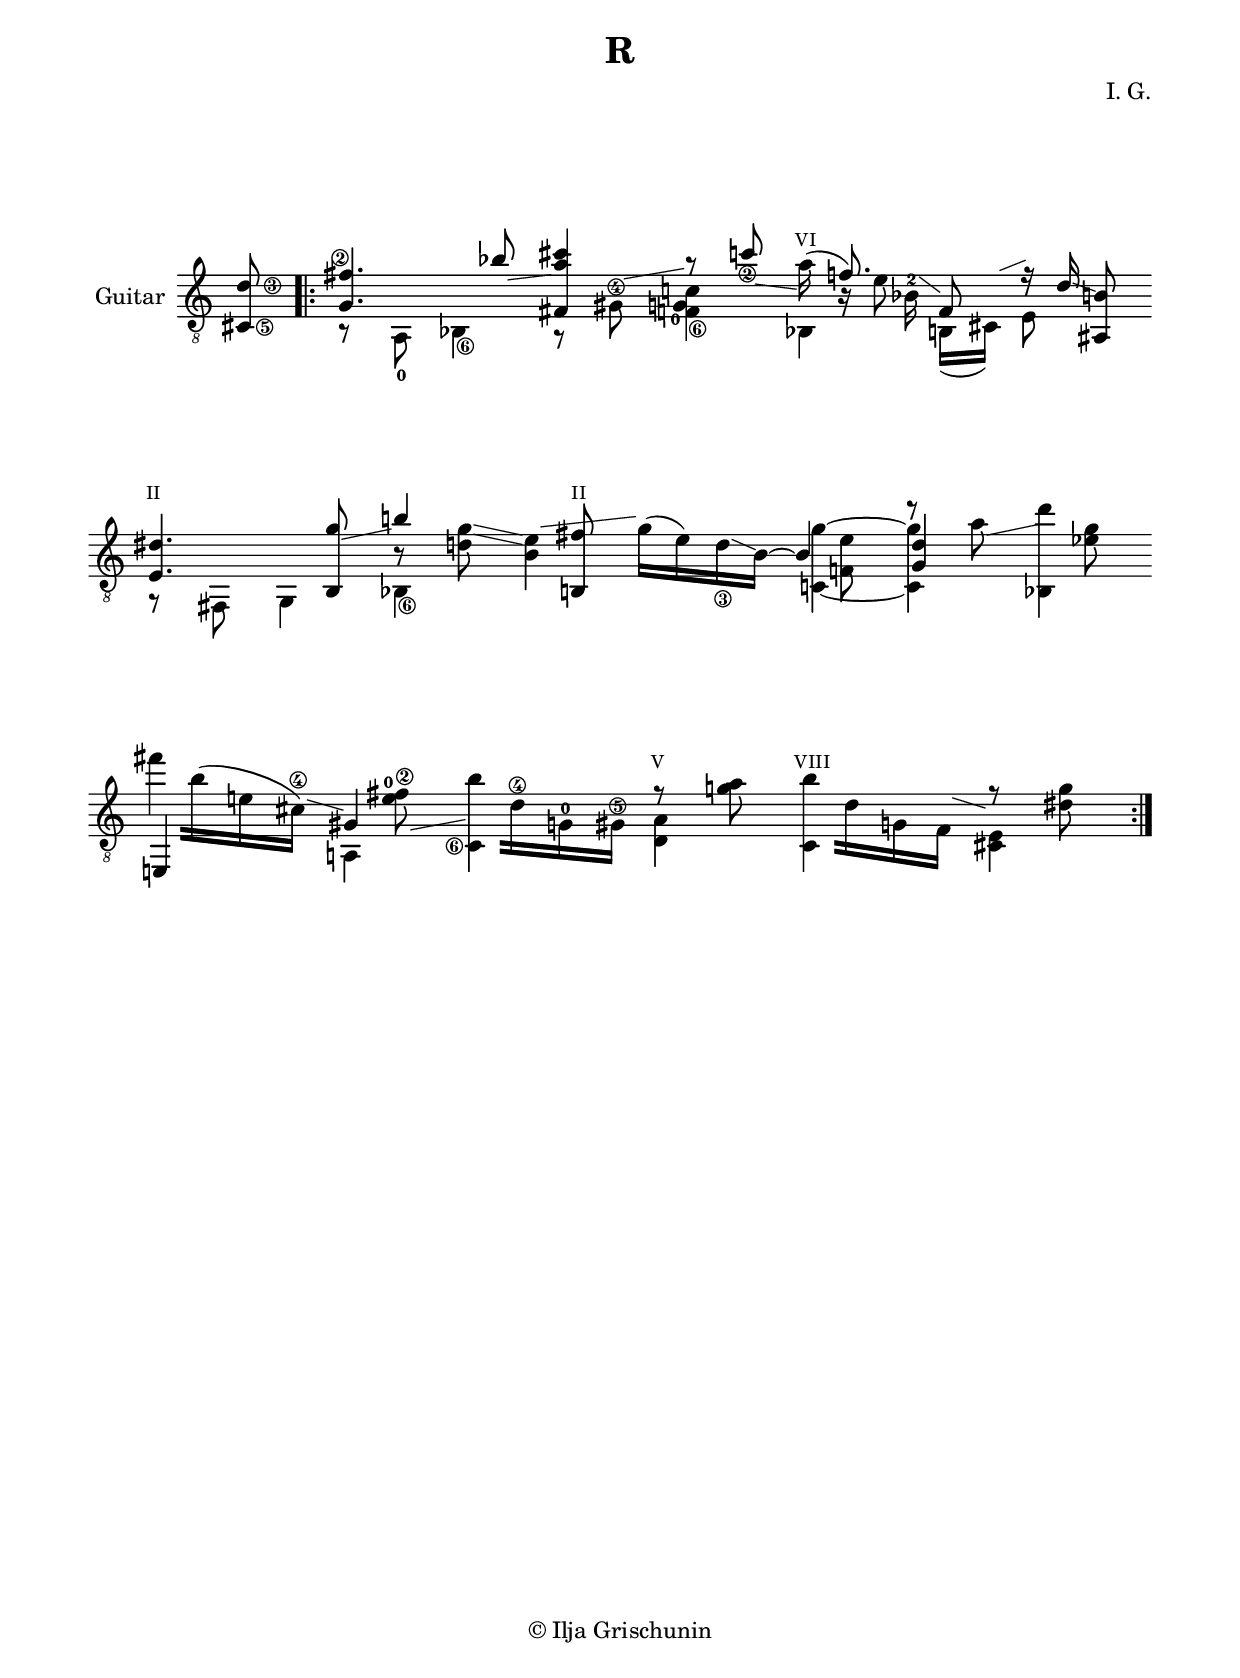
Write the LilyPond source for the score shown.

\version "2.19.15"

\language "deutsch"

\header {
  title = "R"
  composer = "I. G."
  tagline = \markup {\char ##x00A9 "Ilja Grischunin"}
}

\paper {
  #(set-paper-size "a4")
  top-markup-spacing.basic-distance = 8
  markup-system-spacing.basic-distance = 25
  top-system-spacing.basic-distance = 20
  system-system-spacing.basic-distance = 25
  score-system-spacing.basic-distance = 28
  last-bottom-spacing.basic-distance = 20
  
  left-margin = 15
  right-margin = 15
}

\layout {
  \context {
    \Voice
    \override Glissando.thickness = #1.5
    \override Glissando.gap = #0.1
  }
  \context {
    \Score
    \remove "Bar_number_engraver"
  }
}

\include "noteHeads.ly"

classicalGuitar = \relative c {
  \time 2/4
  \override Staff.TimeSignature.stencil = ##f
  \override Fingering.staff-padding = #'()
  \override StringNumber.staff-padding = #'()
  \cadenzaOn
  \set stringNumberOrientations = #'(right)
  <cis\5 d'\3>8
  \bar ".|:"\noBreak
  <<
    {
      \override StringNumber.staff-padding = #'()
      \once \override StringNumber.extra-offset = #'(-.6 . -2.3)
      <g' fis'\2>4. b'8-\markup {
        \postscript #"1.5 -1 moveto 4.2 0.5 rlineto stroke"
      }
      <fis, a' cis>4 r8 c''_\2-\markup {
        \postscript #"1.4 -1.4 moveto 4 -0.5 rlineto stroke"
      }
    }
    \\
    {
      \override Fingering.staff-padding = #'()
      \override StringNumber.staff-padding = #'()
      r8 a,,-0
      \once \override StringNumber.extra-offset = #'(.6 . 2.5)
      b4_\6
      r8 gis'\4-\markup {
        \postscript #"1.4 4.2 moveto 5.8 1 rlineto stroke"
      }
      \once \override Fingering.extra-offset = #'(-.4 . .4)
      \once \override StringNumber.extra-offset = #'(.5 . 2.5)
      \displaceHeads #'(1 -1 0)
      <f_\6 g_0 c!>4
    }
  >>
  \time 5/8
  <<
    {
      \override TextScript.font-size = -2
      \once \override TextScript.extra-offset = #'(-.3 . 0)
      \stemDown a'16-"VI"(\noBeam \stemUp f8.)
    }
    \\
    {
      s16 b,\rest e8\noBeam
    }
    \\
    {
      \override Fingering.staff-padding = #'()
      \voiceTwo
      s8. b16^2-\markup {
        \postscript #"1.4 4.4 moveto 2 -1.5 rlineto stroke"
      }
    }
    \\
    {
      \voiceTwo
      b,!4
    }
  >>
  <<
    {
      f'8\noBeam r16 d'-\markup {
        \postscript #"1.5 -1.3 moveto 2.2 -0.8 rlineto stroke"
      }
    }
    \\
    {
      h,16([ cis!)]-\markup {
        \postscript #"1.5 5 moveto 2.5 1 rlineto stroke"
      } e8
    }
  >>
  <ais, h'>8
  \time 2/4
  \bar ""
  \break
  <<
    {
      \override TextScript.font-size = -2
      \once \override TextScript.extra-offset = #'(-.3 . 1)
      <e' dis'>4.-"II" <h g''>8-\markup {
        \postscript #"1.5 -1 moveto 4.8 1 rlineto stroke"
      }
    }
    \\
    {
      r8 fis g4
    }
  >>
  <<
    {
      h''!4 s8 <h,, fis''>-"II"
    }
    \\
    {
      h'8\rest <d g>-\markup {
        \postscript #"1.5 5.5 moveto 4.7 -1 rlineto stroke"
      }-\markup {
        \postscript #"1.5 4.6 moveto 4.7 -1 rlineto stroke"
      }
      <h e>4-\markup {
        \postscript #"1.5 5.3 moveto 9.2 1 rlineto stroke"
      }
    }
    \\
    {
      \voiceTwo
      \once \override StringNumber.extra-offset = #'(.6 . 2.5)
      b,4_\6 s
    }
  >>
  <<
    {
      \stemDown
      g''16[( e) d_\3-\markup {
        \postscript #"1.5 -1 moveto 2.3 -1 rlineto stroke"
      } h]~
      \stemUp
      h4
      \stemDown
      \once \override Rest.extra-offset = #'(0 . -1.5)
      r8 a'-\markup {
        \postscript #"1.5 -0.6 moveto 4.8 1 rlineto stroke"
      } <b,, d''>4
    }
    \\
    {
      s4 s8 <f'! e'>
      \stemUp
      <g d'>4 s
    }
    \\
    {
      \voiceTwo
      s4
      \once \override NoteColumn.force-hshift = #1.3
      <c,~ g''^~>
      q s8 <es' g>
    }
  >>
  \bar ""
  \break
  <<
    {
      \stemDown
      fis'4 s8 
      \once \override StringNumber.extra-offset = #'(.3 . -1.3)
      <e,-0 fis!\2>-\markup {
        \postscript #"1.5 -4 moveto 5.3 1 rlineto stroke"
      }
    }
    \\
    {
      \hideNotes
      r16
      \unHideNotes
      \once\override Beam.positions = #'(-2.2 . -3.4)
      \set stemLeftBeamCount = #2
      h'^([ e, cis\4)]-\markup {
        \postscript #"1.5 4 moveto 3.5 -1 rlineto stroke"
      }
      \stemUp
      gis4
    }
    \\
    {
      \voiceTwo
      \stemUp
      e,!4
      \stemDown
      a
    }
  >>
  <<
    {
      \stemDown
      \set stringNumberOrientations = #'(left)
      <c\6 h''>4 r8 <g''! a>
    }
    \\
    {
      \override Fingering.staff-padding = #'()
      \override StringNumber.staff-padding = #'()
      \hideNotes
      r16
      \unHideNotes
      \set stemLeftBeamCount = #2
      d[\4 g,^0 gis]\5
      \override TextScript.font-size = -2
      \once \override TextScript.extra-offset = #'(-.3 . 1.3)
      <d a'>4^"V"
    }
  >>
  <<
    {
      \stemDown
      \once \override TextScript.extra-offset = #'(-.8 . 0)
      <c h''>4-"VIII" r8 <dis' g>
    }
    \\
    {
      \hideNotes
      r16
      \unHideNotes
      \set stemLeftBeamCount = #2
      d[ g, f]-\markup {
        \postscript #"1.5 4.2 moveto 3.2 -1 rlineto stroke"
      } <cis e>4
    }
  >>
  \bar ":|."
}

%%%%%%%%%%%%%%%%%%%%%%%%%%%%%%%%%%%%%%
\score {
  \new Staff \with {
    instrumentName = "Guitar"
  }
  {
    \clef "treble_8" \classicalGuitar
  }
  \layout { }
}
